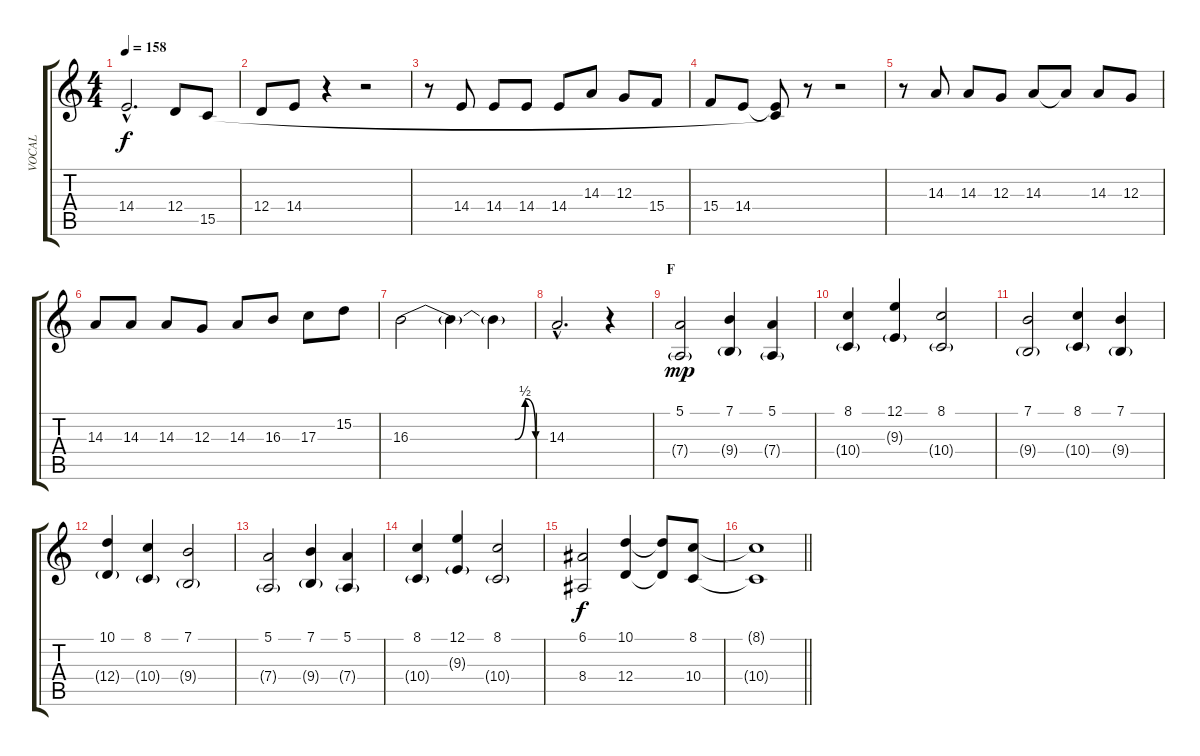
\track ("VOCAL" "VOCAL") {instrument lead2sawtooth}
\staff {score tabs}
\tuning (E4 B3 G3 D3 A2 E2) {hide}
\ts (4 4)
\tempo 158
\clef g2
\ks c
14.4{hac}.2{d dy f} 12.4.8 15.5.8 |
12.4.8 14.4.8 r.4 r.2 |
r.8 14.4.8 14.4.8 14.4.8 14.4.8 14.3.8 12.3.8 15.4.8 |
15.4.8 14.4.8 (14.4{t} 15.5{t}).8 r.8 r.2 |
r.8 14.3.8 14.3.8 12.3.8 14.3.8 14.3{t}.8 14.3.8 12.3.8 |
14.3.8 14.3.8 14.3.8 12.3.8 14.3.8 16.3.8 17.3.8 15.2.8 |
16.3{be (custom 0 0 30 0 50 0 55 2 60 0)}.2 16.3{t}.4 16.3{t}.4 |
14.3{hac}.2{d} r.4 |
\section ("" "F")
(5.1 7.4{g}).2{dy mp} (7.1 9.4{g}).4 (5.1 7.4{g}).4 |
(8.1 10.4{g}).4 (12.1 9.3{g}).4 (8.1 10.4{g}).2 |
(7.1 9.4{g}).2 (8.1 10.4{g}).4 (7.1 9.4{g}).4 |
(10.1 12.4{g}).4 (8.1 10.4{g}).4 (7.1 9.4{g}).2 |
(5.1 7.4{g}).2 (7.1 9.4{g}).4 (5.1 7.4{g}).4 |
(8.1 10.4{g}).4 (12.1 9.3{g}).4 (8.1 10.4{g}).2 |
(6.1 8.4).2{dy f} (10.1 12.4).4 (10.1{t} 12.4{t}).8 (8.1 10.4).8 |
\barLineRight lightlight
(8.1{t} 10.4{t}).1
